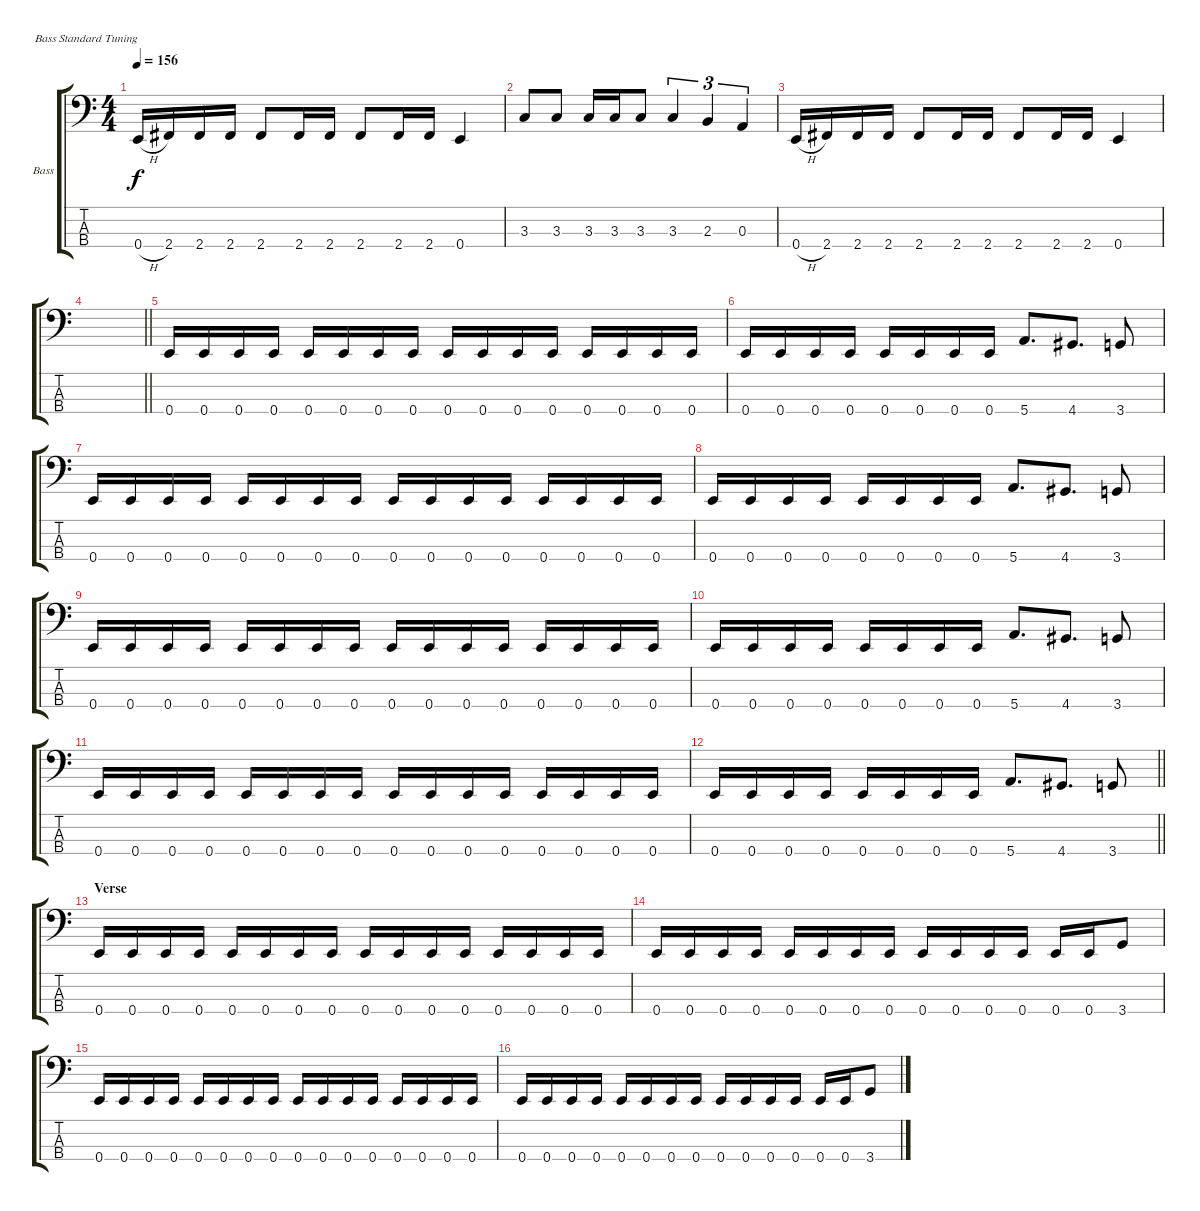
\bracketExtendMode groupsimilarinstruments
\firstSystemTrackNameOrientation horizontal
\otherSystemsTrackNameOrientation horizontal
\track ("Bass" "Bass") {instrument electricbassfinger}
\staff {score tabs}
\tuning (G2 D2 A1 E1)
\ts (4 4)
\tempo 156
\clef f4
\ks c
0.4{h}.16{dy f} 2.4.16 2.4.16 2.4.16 2.4.8 2.4.16 2.4.16 2.4.8 2.4.16 2.4.16 0.4.4 |
3.3.8 3.3.8 3.3.16 3.3.16 3.3.8 3.3.4{tu (3 2)} 2.3.4{tu (3 2)} 0.3.4{tu (3 2)} |
0.4{h}.16 2.4.16 2.4.16 2.4.16 2.4.8 2.4.16 2.4.16 2.4.8 2.4.16 2.4.16 0.4.4 |
\barLineRight lightlight
|
0.4.16 0.4.16 0.4.16 0.4.16 0.4.16 0.4.16 0.4.16 0.4.16 0.4.16 0.4.16 0.4.16 0.4.16 0.4.16 0.4.16 0.4.16 0.4.16 |
0.4.16 0.4.16 0.4.16 0.4.16 0.4.16 0.4.16 0.4.16 0.4.16 5.4.8{d} 4.4.8{d} 3.4.8 |
0.4.16 0.4.16 0.4.16 0.4.16 0.4.16 0.4.16 0.4.16 0.4.16 0.4.16 0.4.16 0.4.16 0.4.16 0.4.16 0.4.16 0.4.16 0.4.16 |
0.4.16 0.4.16 0.4.16 0.4.16 0.4.16 0.4.16 0.4.16 0.4.16 5.4.8{d} 4.4.8{d} 3.4.8 |
0.4.16 0.4.16 0.4.16 0.4.16 0.4.16 0.4.16 0.4.16 0.4.16 0.4.16 0.4.16 0.4.16 0.4.16 0.4.16 0.4.16 0.4.16 0.4.16 |
0.4.16 0.4.16 0.4.16 0.4.16 0.4.16 0.4.16 0.4.16 0.4.16 5.4.8{d} 4.4.8{d} 3.4.8 |
0.4.16 0.4.16 0.4.16 0.4.16 0.4.16 0.4.16 0.4.16 0.4.16 0.4.16 0.4.16 0.4.16 0.4.16 0.4.16 0.4.16 0.4.16 0.4.16 |
\barLineRight lightlight
0.4.16 0.4.16 0.4.16 0.4.16 0.4.16 0.4.16 0.4.16 0.4.16 5.4.8{d} 4.4.8{d} 3.4.8 |
\section ("" "Verse")
0.4.16 0.4.16 0.4.16 0.4.16 0.4.16 0.4.16 0.4.16 0.4.16 0.4.16 0.4.16 0.4.16 0.4.16 0.4.16 0.4.16 0.4.16 0.4.16 |
0.4.16 0.4.16 0.4.16 0.4.16 0.4.16 0.4.16 0.4.16 0.4.16 0.4.16 0.4.16 0.4.16 0.4.16 0.4.16 0.4.16 3.4.8 |
0.4.16 0.4.16 0.4.16 0.4.16 0.4.16 0.4.16 0.4.16 0.4.16 0.4.16 0.4.16 0.4.16 0.4.16 0.4.16 0.4.16 0.4.16 0.4.16 |
0.4.16 0.4.16 0.4.16 0.4.16 0.4.16 0.4.16 0.4.16 0.4.16 0.4.16 0.4.16 0.4.16 0.4.16 0.4.16 0.4.16 3.4.8
